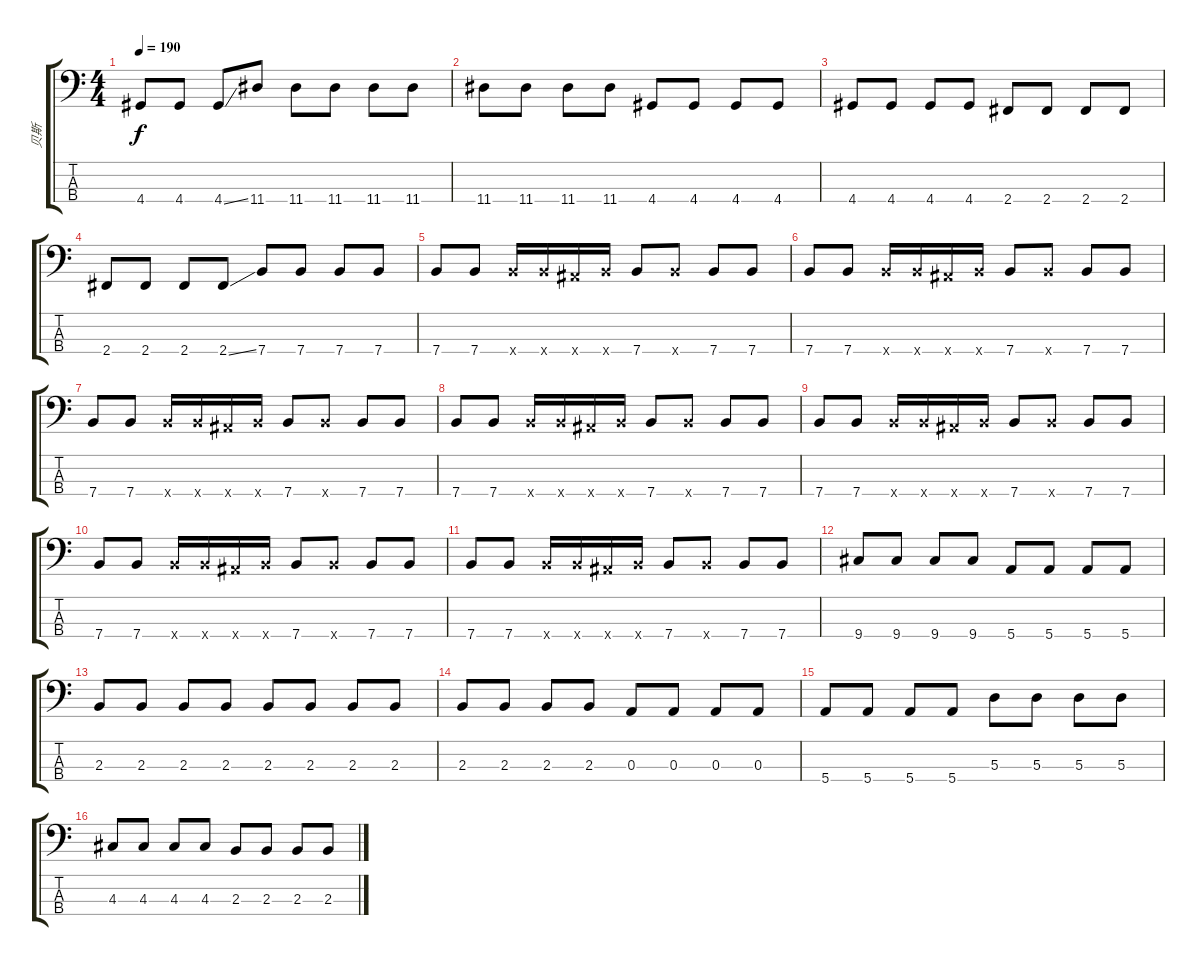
\track ("贝斯" "贝斯") {instrument electricbassfinger}
\staff {score tabs}
\tuning (G2 D2 A1 E1) {hide}
\ts (4 4)
\tempo 190
\clef f4
\ks c
4.4.8{dy f} 4.4.8 4.4{ss}.8 11.4.8 11.4.8 11.4.8 11.4.8 11.4.8 |
11.4.8 11.4.8 11.4.8 11.4.8 4.4.8 4.4.8 4.4.8 4.4.8 |
4.4.8 4.4.8 4.4.8 4.4.8 2.4.8 2.4.8 2.4.8 2.4.8 |
2.4.8 2.4.8 2.4.8 2.4{ss}.8 7.4.8 7.4.8 7.4.8 7.4.8 |
7.4.8 7.4.8 7.4{x}.16 7.4{x}.16 6.4{x}.16 7.4{x}.16 7.4.8 7.4{x}.8 7.4.8 7.4.8 |
7.4.8 7.4.8 7.4{x}.16 7.4{x}.16 6.4{x}.16 7.4{x}.16 7.4.8 7.4{x}.8 7.4.8 7.4.8 |
7.4.8 7.4.8 7.4{x}.16 7.4{x}.16 6.4{x}.16 7.4{x}.16 7.4.8 7.4{x}.8 7.4.8 7.4.8 |
7.4.8 7.4.8 7.4{x}.16 7.4{x}.16 6.4{x}.16 7.4{x}.16 7.4.8 7.4{x}.8 7.4.8 7.4.8 |
7.4.8 7.4.8 7.4{x}.16 7.4{x}.16 6.4{x}.16 7.4{x}.16 7.4.8 7.4{x}.8 7.4.8 7.4.8 |
7.4.8 7.4.8 7.4{x}.16 7.4{x}.16 6.4{x}.16 7.4{x}.16 7.4.8 7.4{x}.8 7.4.8 7.4.8 |
7.4.8 7.4.8 7.4{x}.16 7.4{x}.16 6.4{x}.16 7.4{x}.16 7.4.8 7.4{x}.8 7.4.8 7.4.8 |
9.4.8 9.4.8 9.4.8 9.4.8 5.4.8 5.4.8 5.4.8 5.4.8 |
2.3.8 2.3.8 2.3.8 2.3.8 2.3.8 2.3.8 2.3.8 2.3.8 |
2.3.8 2.3.8 2.3.8 2.3.8 0.3.8 0.3.8 0.3.8 0.3.8 |
5.4.8 5.4.8 5.4.8 5.4.8 5.3.8 5.3.8 5.3.8 5.3.8 |
4.3.8 4.3.8 4.3.8 4.3.8 2.3.8 2.3.8 2.3.8 2.3.8
